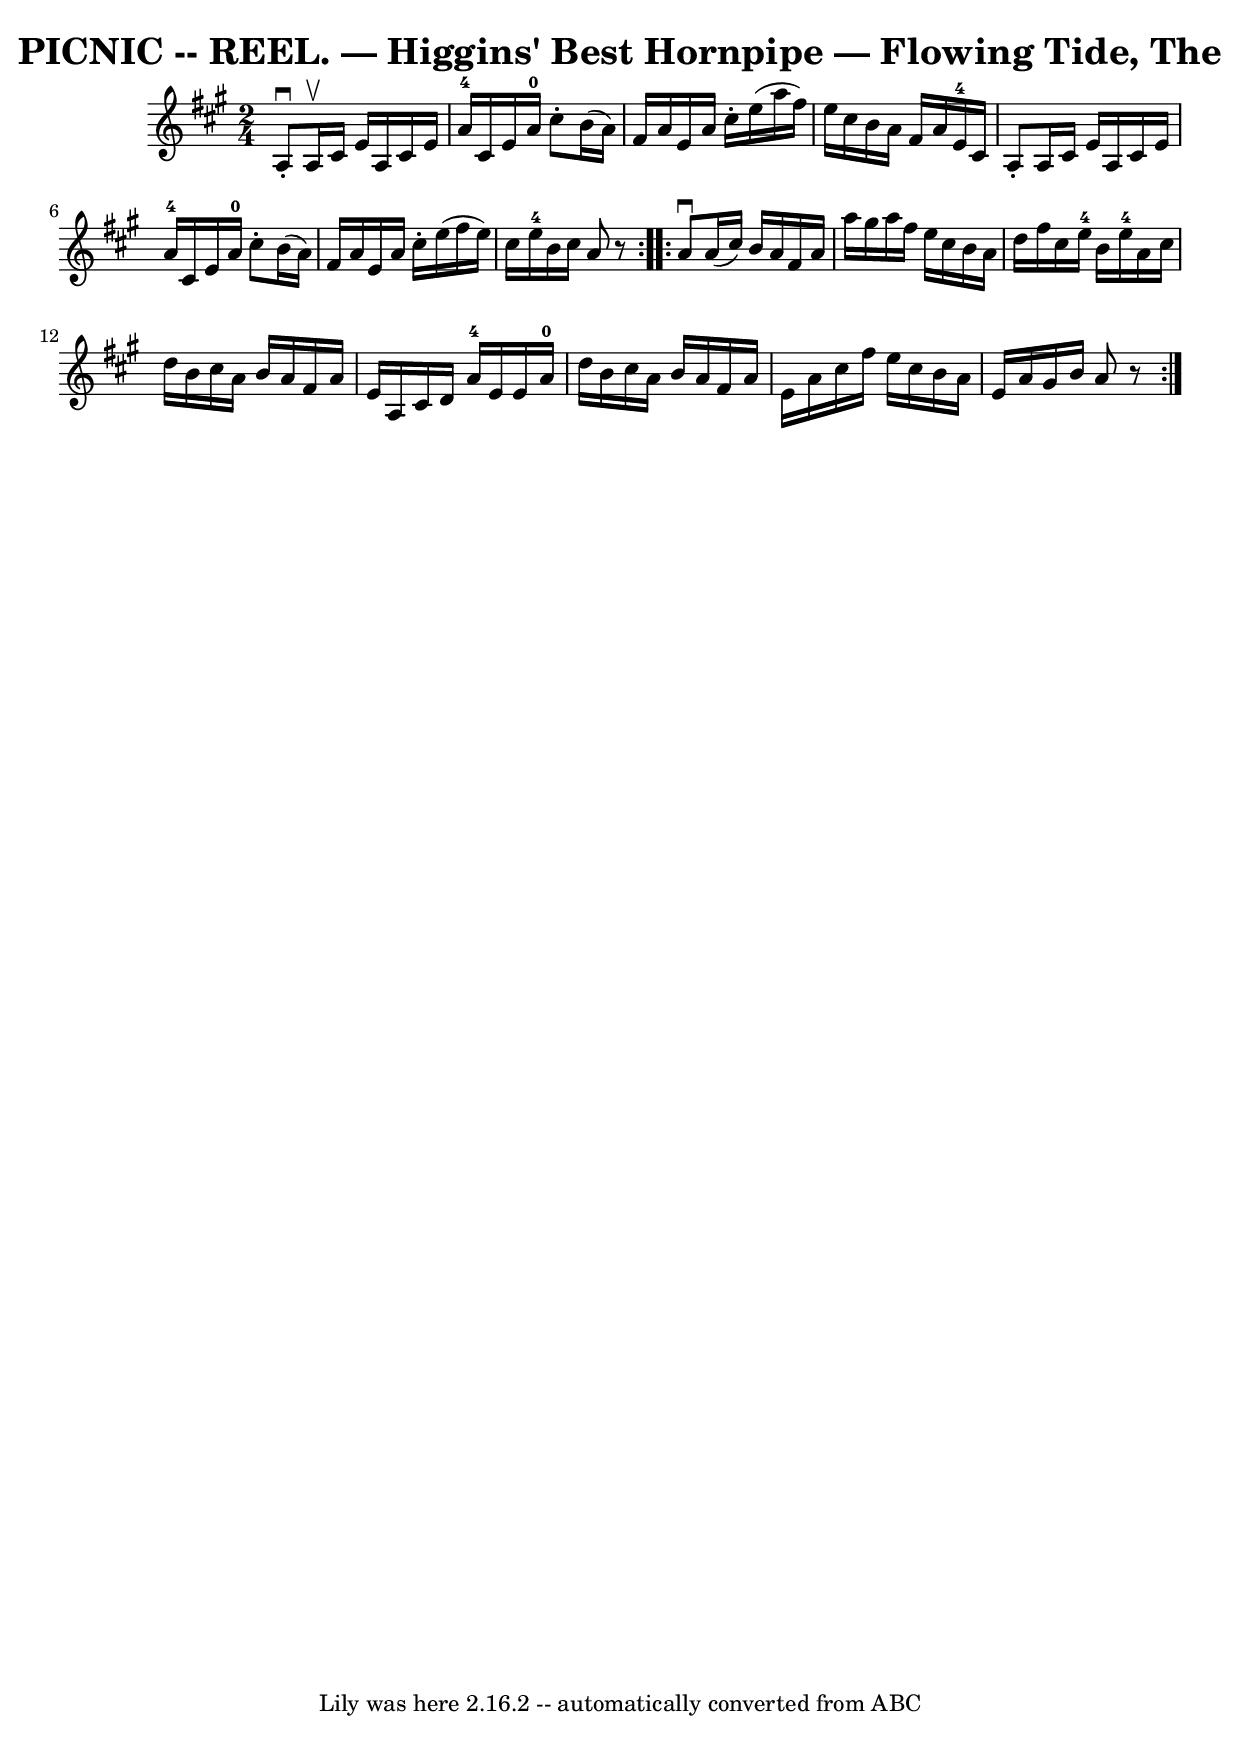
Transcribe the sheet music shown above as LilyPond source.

\version "2.16.2"
\include "Mammoth.ily"
\header {
  %% book = "Coles 43.8"
  crossRefNumber = "1"
  footnotes = ""
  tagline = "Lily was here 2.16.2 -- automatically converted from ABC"
  title = "PICNIC -- REEL. — Higgins' Best Hornpipe — Flowing Tide, The"

}
voicedefault =  {



  \repeat volta 2 {

    \time 2/4 
    \key a \major
 a8^\downbow-. a16^\upbow cis'16 e'16 a16  
    cis'16 e'16  |
    a'16-4 cis'16 e'16 a'16-0 cis''8 
    -. b'16 (a'16) |
    fis'16 a'16 e'16 a'16 cis''16 -.  
    e''16 (a''16 fis''16) |
    e''16 cis''16 b'16 a'16    
    fis'16 a'16 e'16-4 cis'16  |
    a8 -. a16 cis'16    
    e'16 a16 cis'16 e'16  |
    a'16-4 cis'16 e'16 a'16 
    -0 cis''8 -. b'16 (a'16) |
    fis'16 a'16 e'16 a'16  
    cis''16 -. e''16 (fis''16 e''16) |
    cis''16 e''16-4  
    b'16 cis''16 a'8    r8 
  }     
  \repeat volta 2 {
    a'8^\downbow a'16 (
    cis''16) b'16 a'16 fis'16 a'16  |
    a''16 gis''16    
    a''16 fis''16 e''16 cis''16 b'16 a'16  |
    d''16    
    fis''16 cis''16 e''16-4 b'16 e''16-4 a'16 cis''16  
    |
    d''16 b'16 cis''16 a'16 b'16 a'16 fis'16 a'16  
    |
    e'16 a16 cis'16 d'16 a'16-4 e'16 e'16    
    a'16-0 |
    d''16 b'16 cis''16 a'16 b'16 a'16 fis'16 
    a'16  |
    e'16 a'16 cis''16 fis''16 e''16 cis''16    
    b'16 a'16  |
    e'16 a'16 gis'16 b'16 a'8    r8 
  }   

}

\score{
  <<

    \context Staff="default"
    {
      \voicedefault 
      
    }

  >>
  \layout {
    
  }
  \midi {
  }

}
